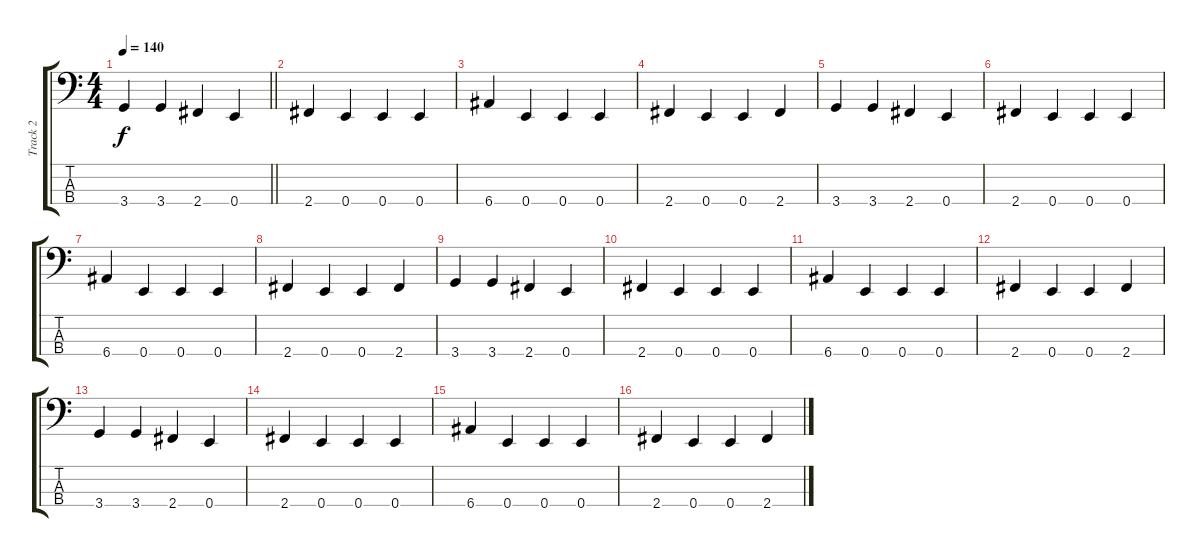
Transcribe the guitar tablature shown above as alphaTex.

\track ("Track 2" "Track 2") {instrument electricbassfinger}
\staff {score tabs}
\tuning (G2 D2 A1 E1) {hide}
\ts (4 4)
\tempo 140
\clef f4
\barLineRight lightlight
\ks c
3.4.4{dy f} 3.4.4 2.4.4 0.4.4 |
\section ("" "")
2.4.4 0.4.4 0.4.4 0.4.4 |
6.4.4 0.4.4 0.4.4 0.4.4 |
2.4.4 0.4.4 0.4.4 2.4.4 |
3.4.4 3.4.4 2.4.4 0.4.4 |
2.4.4 0.4.4 0.4.4 0.4.4 |
6.4.4 0.4.4 0.4.4 0.4.4 |
2.4.4 0.4.4 0.4.4 2.4.4 |
3.4.4 3.4.4 2.4.4 0.4.4 |
2.4.4 0.4.4 0.4.4 0.4.4 |
6.4.4 0.4.4 0.4.4 0.4.4 |
2.4.4 0.4.4 0.4.4 2.4.4 |
3.4.4 3.4.4 2.4.4 0.4.4 |
2.4.4 0.4.4 0.4.4 0.4.4 |
6.4.4 0.4.4 0.4.4 0.4.4 |
2.4.4 0.4.4 0.4.4 2.4.4
